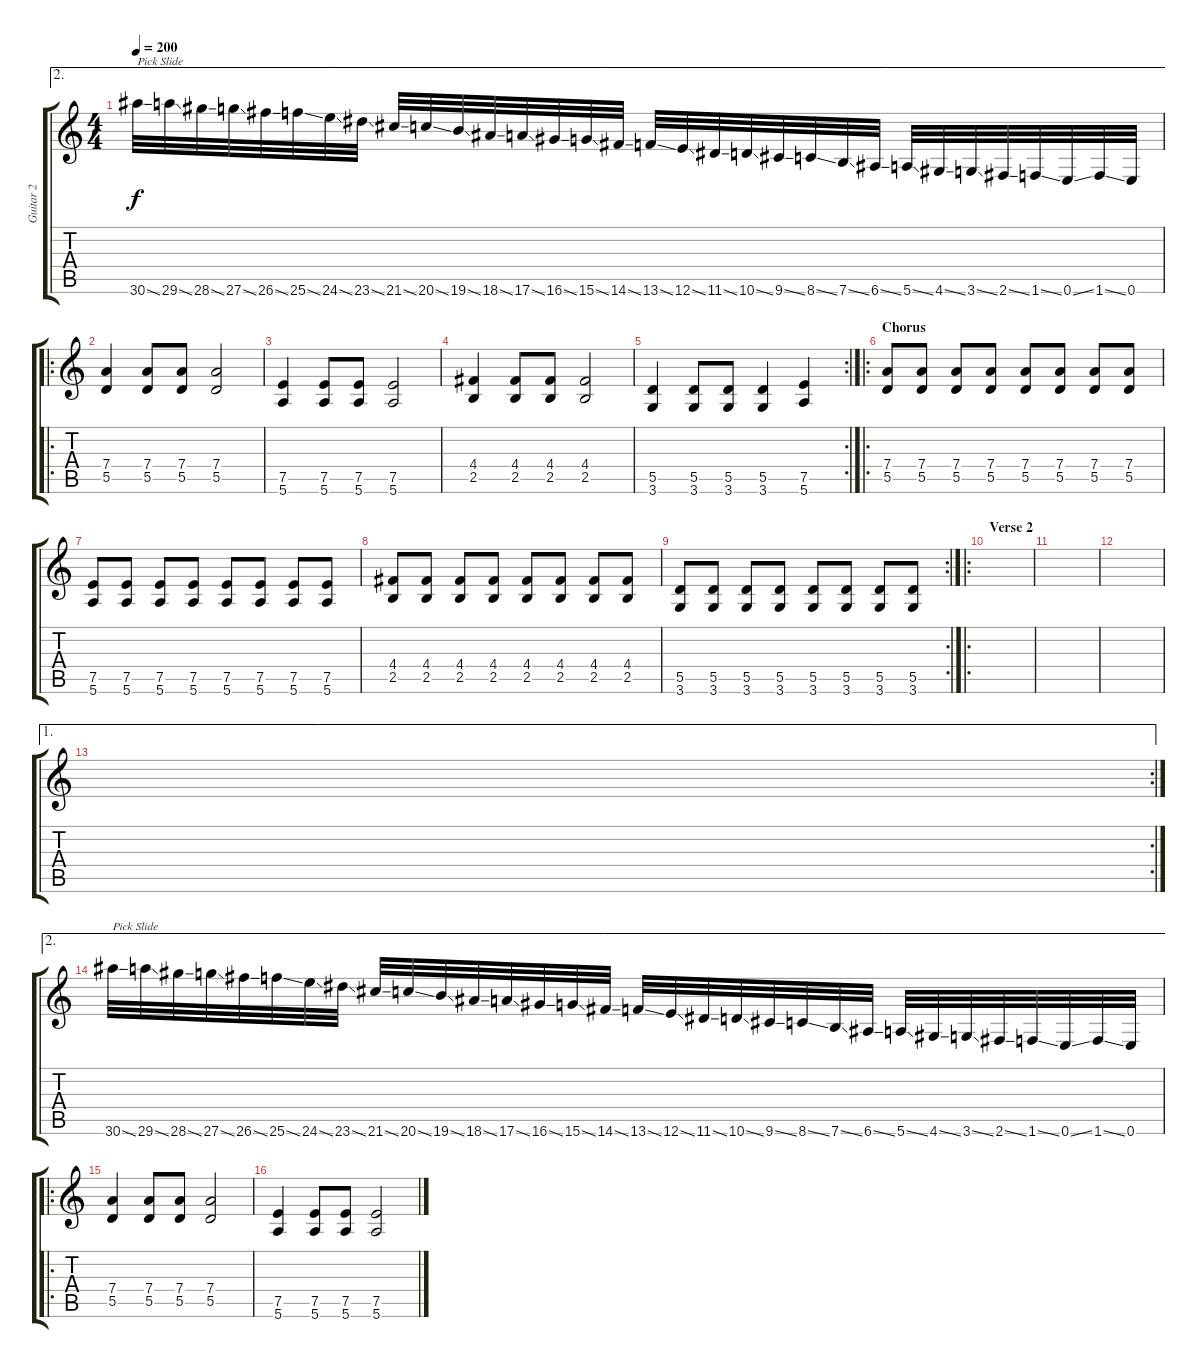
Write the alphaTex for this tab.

\track ("Guitar 2" "Guitar 2") {instrument overdrivenguitar}
\staff {score tabs}
\tuning (E4 B3 G3 D3 A2 E2) {hide}
\ae 2
\ts (4 4)
\tempo 200
\clef g2
\ks c
30.6{ss}.32{txt "Pick Slide" dy f} 29.6{ss}.32 28.6{ss}.32 27.6{ss}.32 26.6{ss}.32 25.6{ss}.32 24.6{ss}.32 23.6{ss}.32 21.6{ss}.32 20.6{ss}.32 19.6{ss}.32 18.6{ss}.32 17.6{ss}.32 16.6{ss}.32 15.6{ss}.32 14.6{ss}.32 13.6{ss}.32 12.6{ss}.32 11.6{ss}.32 10.6{ss}.32 9.6{ss}.32 8.6{ss}.32 7.6{ss}.32 6.6{ss}.32 5.6{ss}.32 4.6{ss}.32 3.6{ss}.32 2.6{ss}.32 1.6{ss}.32 0.6{ss}.32 1.6{ss}.32 0.6.32 |
\ro
(7.4 5.5).4 (7.4 5.5).8 (7.4 5.5).8 (7.4 5.5).2 |
(7.5 5.6).4 (7.5 5.6).8 (7.5 5.6).8 (7.5 5.6).2 |
(4.4 2.5).4 (4.4 2.5).8 (4.4 2.5).8 (4.4 2.5).2 |
\rc 2
(5.5 3.6).4 (5.5 3.6).8 (5.5 3.6).8 (5.5 3.6).4 (7.5 5.6).4 |
\ro
\section ("" "Chorus")
(7.4 5.5).8 (7.4 5.5).8 (7.4 5.5).8 (7.4 5.5).8 (7.4 5.5).8 (7.4 5.5).8 (7.4 5.5).8 (7.4 5.5).8 |
(7.5 5.6).8 (7.5 5.6).8 (7.5 5.6).8 (7.5 5.6).8 (7.5 5.6).8 (7.5 5.6).8 (7.5 5.6).8 (7.5 5.6).8 |
(4.4 2.5).8 (4.4 2.5).8 (4.4 2.5).8 (4.4 2.5).8 (4.4 2.5).8 (4.4 2.5).8 (4.4 2.5).8 (4.4 2.5).8 |
\rc 2
(5.5 3.6).8 (5.5 3.6).8 (5.5 3.6).8 (5.5 3.6).8 (5.5 3.6).8 (5.5 3.6).8 (5.5 3.6).8 (5.5 3.6).8 |
\ro
\section ("" "Verse 2")
|
|
|
\ae 1
\rc 2
|
\ae 2
30.6{ss}.32{txt "Pick Slide"} 29.6{ss}.32 28.6{ss}.32 27.6{ss}.32 26.6{ss}.32 25.6{ss}.32 24.6{ss}.32 23.6{ss}.32 21.6{ss}.32 20.6{ss}.32 19.6{ss}.32 18.6{ss}.32 17.6{ss}.32 16.6{ss}.32 15.6{ss}.32 14.6{ss}.32 13.6{ss}.32 12.6{ss}.32 11.6{ss}.32 10.6{ss}.32 9.6{ss}.32 8.6{ss}.32 7.6{ss}.32 6.6{ss}.32 5.6{ss}.32 4.6{ss}.32 3.6{ss}.32 2.6{ss}.32 1.6{ss}.32 0.6{ss}.32 1.6{ss}.32 0.6.32 |
\ro
(7.4 5.5).4 (7.4 5.5).8 (7.4 5.5).8 (7.4 5.5).2 |
(7.5 5.6).4 (7.5 5.6).8 (7.5 5.6).8 (7.5 5.6).2
